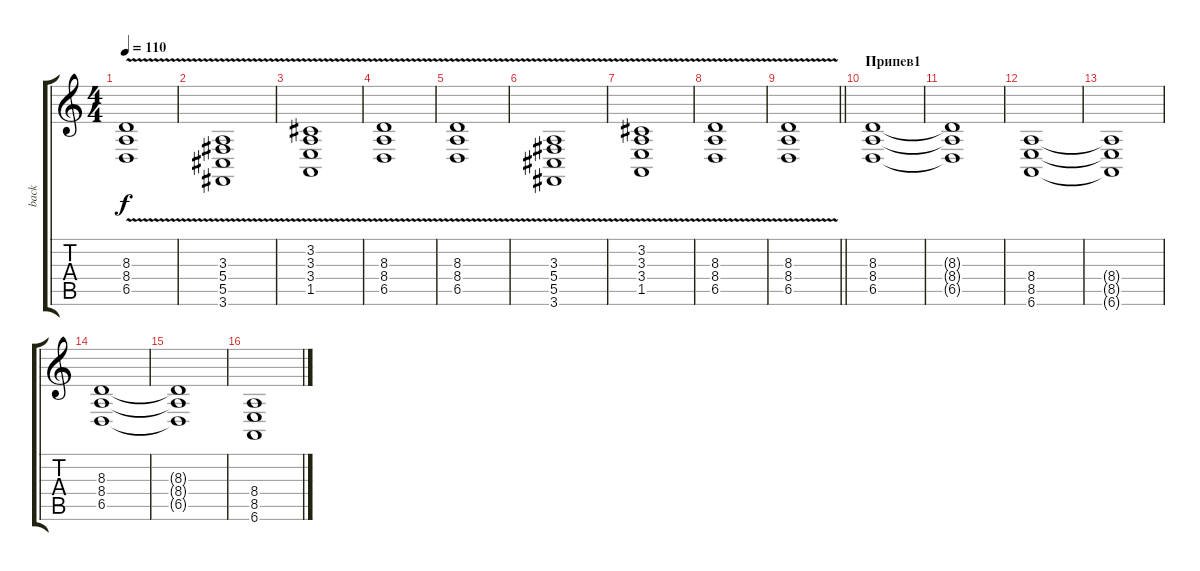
\track ("back" "back") {instrument rockorgan}
\staff {score tabs}
\tuning (Eb4 Bb3 Gb3 Db3 Ab2 Eb2) {hide}
\ts (4 4)
\tempo 110
\clef g2
\ks c
(8.3{v} 8.4 6.5).1{dy f} |
(3.3{v} 5.4 5.5 3.6).1 |
(3.2 3.3{v} 3.4 1.5).1 |
(8.3{v} 8.4 6.5).1 |
(8.3{v} 8.4 6.5).1 |
(3.3{v} 5.4 5.5 3.6).1 |
(3.2 3.3{v} 3.4 1.5).1 |
(8.3{v} 8.4 6.5).1 |
\barLineRight lightlight
(8.3{v} 8.4 6.5).1 |
\section ("" "Припев1")
(8.3 8.4 6.5).1 |
(8.3{t} 8.4{t} 6.5{t}).1 |
(8.4 8.5 6.6).1 |
(8.4{t} 8.5{t} 6.6{t}).1 |
(8.3 8.4 6.5).1 |
(8.3{t} 8.4{t} 6.5{t}).1 |
(8.4 8.5 6.6).1
